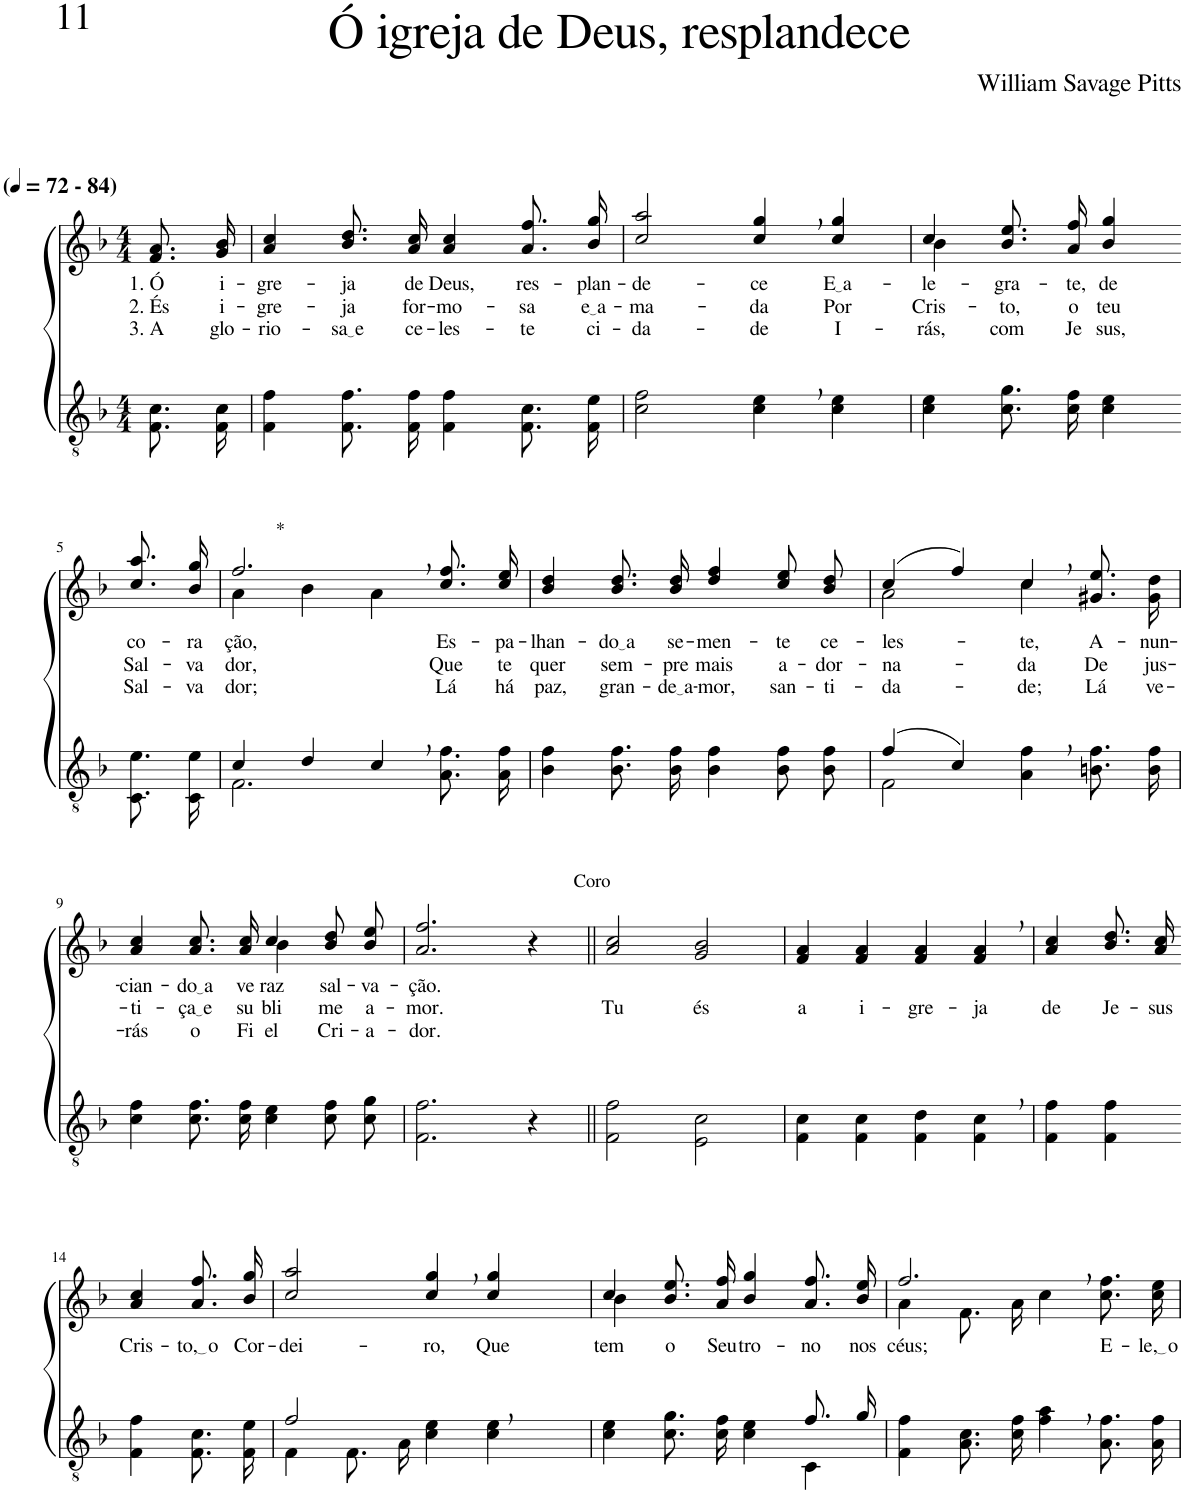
**kern	**kern	**text	**text	**text
*part2	*part1	*part1	*part1	*part1
*staff2	*staff1	*staff1	*staff1	*staff1
*I"Parte III e IV	*I"Parte I e II	*	*	*
*clefGv2	*clefG2	*	*	*
*Trd4c7	*Trd4c7	*	*	*
*k[b-]	*k[b-]	*	*	*
*M4/4	*M4/4	*	*	*
*MM72	*MM72	*	*	*
=1	=1	=1	=1	=1
!	!LO:TX:a:B:t=(	!	!	!
!	!LO:TX:a:B:t=- 84)	!	!	!
!	!	!LO:LY:b	!LO:LY:b	!LO:LY:b
8.F/ 8.c/L	8.f/ 8.a/L	1. Ó	2. És	3. A
!	!	!LO:LY:b	!LO:LY:b	!LO:LY:b
16F/ 16c/Jk	16g/ 16b-/Jk	i-	i-	glo-
=2	=2	=2	=2	=2
!	!	!LO:LY:b	!LO:LY:b	!LO:LY:b
4F\ 4f\	4a/ 4cc/	-gre-	-gre-	-rio-
!	!	!LO:LY:b	!LO:LY:b	!LO:LY:b
8.F\ 8.f\L	8.b-\ 8.dd\L	-ja	-ja	sa e
!	!	!LO:LY:b	!LO:LY:b	!LO:LY:b
16F\ 16f\Jk	16a\ 16cc\Jk	de	for-	ce-
!	!	!LO:LY:b	!LO:LY:b	!LO:LY:b
4F\ 4f\	4a/ 4cc/	Deus,	-mo-	-les-
!	!	!LO:LY:b	!LO:LY:b	!LO:LY:b
8.F\ 8.c\L	8.a\ 8.ff\L	res-	-sa	-te
!	!	!LO:LY:b	!LO:LY:b	!LO:LY:b
16F\ 16e\Jk	16b-\ 16gg\Jk	-plan-	e a	ci-
=3	=3	=3	=3	=3
!	!	!LO:LY:b	!LO:LY:b	!LO:LY:b
2c\ 2f\	2cc/ 2aa/	-de-	-ma-	-da-
!	!	!LO:LY:b	!LO:LY:b	!LO:LY:b
4c\, 4e\,	4cc/, 4gg/,	-ce	-da	-de
!	!	!LO:LY:b	!LO:LY:b	!LO:LY:b
4c\ 4e\	4cc/ 4gg/	E a	Por	I-
=4	=4	=4	=4	=4
!	!	!LO:LY:b	!LO:LY:b	!LO:LY:b
*	*^	*	*	*
4c\ 4e\	4cc/	4b-\	le-	Cris-	-rás,
!	!	!	!LO:LY:b	!LO:LY:b	!LO:LY:b
8.c\ 8.g\L	8.b-\ 8.ee\L	2ryy	-gra-	-to,	com
!	!	!	!LO:LY:b	!LO:LY:b	!LO:LY:b
16c\ 16f\Jk	16a\ 16ff\Jk	.	-te,	o	Je
!	!	!	!LO:LY:b	!LO:LY:b	!LO:LY:b
4c\ 4e\	4b-/ 4gg/	.	de	teu	sus,
*	*v	*v	*	*	*
!!LO:LB:g=z
=5-	=5-	=5-	=5-	=5-
!	!	!LO:LY:b	!LO:LY:b	!LO:LY:b
8.C/ 8.e/L	8.cc\ 8.aa\L	co-	Sal-	Sal-
!	!	!LO:LY:b	!LO:LY:b	!LO:LY:b
16C/ 16e/Jk	16b-\ 16gg\Jk	-ra-	-va-	-va-
=6	=6	=6	=6	=6
*^	*^	*	*	*
!	!	!LO:TX:a:t=*	!	!	!	!
!	!	!	!	!LO:LY:b	!LO:LY:b	!LO:LY:b
4c/	2.F\	2.ff,/	4a\	-ção,	-dor,	-dor;
4d/	.	.	4b-\	.	.	.
4c,/	.	.	4a\	.	.	.
!	!	!	!	!LO:LY:b	!LO:LY:b	!LO:LY:b
4ryy	8.A\ 8.f\L	8.cc\ 8.ff\L	4ryy	Es-	Que	Lá
!	!	!	!	!LO:LY:b	!LO:LY:b	!LO:LY:b
.	16A\ 16f\Jk	16cc\ 16ee\Jk	.	-pa-	te	há
*	*	*v	*v	*	*	*
=7	=7	=7	=7	=7	=7
!	!	!	!LO:LY:b	!LO:LY:b	!LO:LY:b
*v	*v	*	*	*	*
4B-\ 4f\	4b-/ 4dd/	-lhan-	quer	paz,
!	!	!LO:LY:b	!LO:LY:b	!LO:LY:b
8.B-\ 8.f\L	8.b-\ 8.dd\L	do a	sem-	gran-
!	!	!LO:LY:b	!LO:LY:b	!LO:LY:b
16B-\ 16f\Jk	16b-\ 16dd\Jk	se-	-pre	de a
!	!	!LO:LY:b	!LO:LY:b	!LO:LY:b
4B-\ 4f\	4dd/ 4ff/	-men-	mais	-mor,
!	!	!LO:LY:b	!LO:LY:b	!LO:LY:b
8B-\ 8f\L	8cc\ 8ee\L	-te	a-	san-
!	!	!LO:LY:b	!LO:LY:b	!LO:LY:b
8B-\ 8f\J	8b-\ 8dd\J	ce-	-dor-	-ti-
=8	=8	=8	=8	=8
*^	*	*	*	*
!	!	!	!LO:LY:b	!LO:LY:b	!LO:LY:b
*	*	*^	*	*	*
(4f/	2F\	(4cc/	2a\	-les-	-na-	-da-
4c/)	.	4ff/)	.	.	.	.
!	!	!	!	!LO:LY:b	!LO:LY:b	!LO:LY:b
4A\, 4f\,	2ryy	4cc,/	4cc\	te,	da	de;
!	!	!	!	!LO:LY:b	!LO:LY:b	!LO:LY:b
8.Bn\ 8.f\L	.	8.g#X\ 8.ee\L	4ryy	A-	De	Lá
!	!	!	!	!LO:LY:b	!LO:LY:b	!LO:LY:b
16B\ 16f\Jk	.	16g#\ 16dd\Jk	.	nun-	jus-	ve-
*v	*v	*	*	*	*	*
!!LO:LB:g=z	!!
=9	=9	=9	=9	=9	=9
!	!	!	!LO:LY:b	!LO:LY:b	!LO:LY:b
4c\ 4f\	4a/ 4cc/	2ryy	-cian-	-ti-	-rás
!	!	!	!LO:LY:b	!LO:LY:b	!LO:LY:b
8.c\ 8.f\L	8.a\ 8.cc\L	.	do a	ça e	o
!	!	!	!LO:LY:b	!LO:LY:b	!LO:LY:b
16c\ 16f\Jk	16a\ 16cc\Jk	.	ve-	su-	Fi
!	!	!	!LO:LY:b	!LO:LY:b	!LO:LY:b
4c\ 4e\	4cc/	4b-\	-raz	-bli-	el
!	!	!	!LO:LY:b	!LO:LY:b	!LO:LY:b
8c\ 8f\L	8b-\ 8dd\L	4ryy	sal-	-me	Cri-
!	!	!	!LO:LY:b	!LO:LY:b	!LO:LY:b
8c\ 8g\J	8b-\ 8ee\J	.	-va-	a-	-a-
*	*v	*v	*	*	*
=10	=10	=10	=10	=10
!	!	!LO:LY:b	!LO:LY:b	!LO:LY:b
2.F\ 2.f\	2.a/ 2.ff/	-ção.	-mor.	-dor.
!	!LO:TX:a:t=Coro	!	!	!
4r	4r	.	.	.
=11||	=11||	=11||	=11||	=11||
!	!	!	!LO:LY:b	!
2F\ 2f\	2a/ 2cc/	.	Tu	.
!	!	!	!LO:LY:b	!
2E\ 2c\	2g/ 2b-/	.	és	.
=12	=12	=12	=12	=12
!	!	!	!LO:LY:b	!
4F\ 4c\	4f/ 4a/	.	a	.
!	!	!	!LO:LY:b	!
4F\ 4c\	4f/ 4a/	.	i-	.
!	!	!	!LO:LY:b	!
4F\ 4d\	4f/ 4a/	.	-gre-	.
!	!	!	!LO:LY:b	!
4F\, 4c\,	4f/, 4a/,	.	-ja	.
=13	=13	=13	=13	=13
!	!	!	!LO:LY:b	!
4F\ 4f\	4a/ 4cc/	.	de	.
!	!	!	!LO:LY:b	!
4F\ 4f\	8.b-\ 8.dd\L	.	Je-	.
!	!	!	!LO:LY:b	!
.	16a\ 16cc\Jk	.	-sus	.
!!LO:LB:g=z
=14-	=14-	=14-	=14-	=14-
!	!	!LO:LY:b	!	!
4F\ 4f\	4a/ 4cc/	Cris-	.	.
!	!	!LO:LY:b	!	!
8.F\ 8.c\L	8.a\ 8.ff\L	to, o	.	.
!	!	!LO:LY:b	!	!
16F\ 16e\Jk	16b-\ 16gg\Jk	Cor-	.	.
=15	=15	=15	=15	=15
*^	*	*	*	*
!	!	!	!LO:LY:b	!	!
2f/	4F\	2cc/ 2aa/	-dei-	.	.
.	8.F\L	.	.	.	.
.	16A\Jk	.	.	.	.
!	!	!	!LO:LY:b	!	!
2ryy	4c\ 4e\	4cc/, 4gg/,	-ro,	.	.
!	!	!	!LO:LY:b	!	!
.	4c\ 4e\	4cc/ 4gg/	Que	.	.
=16	=16	=16	=16	=16	=16
*	*	*^	*	*	*
!	!	!	!	!LO:LY:b	!	!
2.ryy	4c\ 4e\	4cc/	4b-\	tem	.	.
!	!	!	!	!LO:LY:b	!	!
.	8.c\ 8.g\L	8.b-\ 8.ee\L	2.ryy	o	.	.
!	!	!	!	!LO:LY:b	!	!
.	16c\ 16f\Jk	16a\ 16ff\Jk	.	Seu	.	.
!	!	!	!	!LO:LY:b	!	!
.	4c\ 4e\	4b-/ 4gg/	.	tro-	.	.
!	!	!	!	!LO:LY:b	!	!
8.f/L	4C\	8.a\ 8.ff\L	.	-no	.	.
!	!	!	!	!LO:LY:b	!	!
16g/Jk	.	16b-\ 16ee\Jk	.	nos	.	.
*v	*v	*	*	*	*	*
=17	=17	=17	=17	=17	=17
!	!	!	!LO:LY:b	!	!
4F\ 4f\	2.ff,/	4a\	céus;	.	.
8.A\ 8.c\L	.	8.f\L	.	.	.
16c\ 16f\Jk	.	16a\Jk	.	.	.
4f\, 4a\,	.	4cc\	.	.	.
!	!	!	!LO:LY:b	!	!
8.A\ 8.f\L	8.cc\ 8.ff\L	4ryy	E-	.	.
!	!	!	!LO:LY:b	!	!
16A\ 16f\Jk	16cc\ 16ee\Jk	.	le, o	.	.
*	*v	*v	*	*	*
=	=	=	=	=
*-	*-	*-	*-	*-
